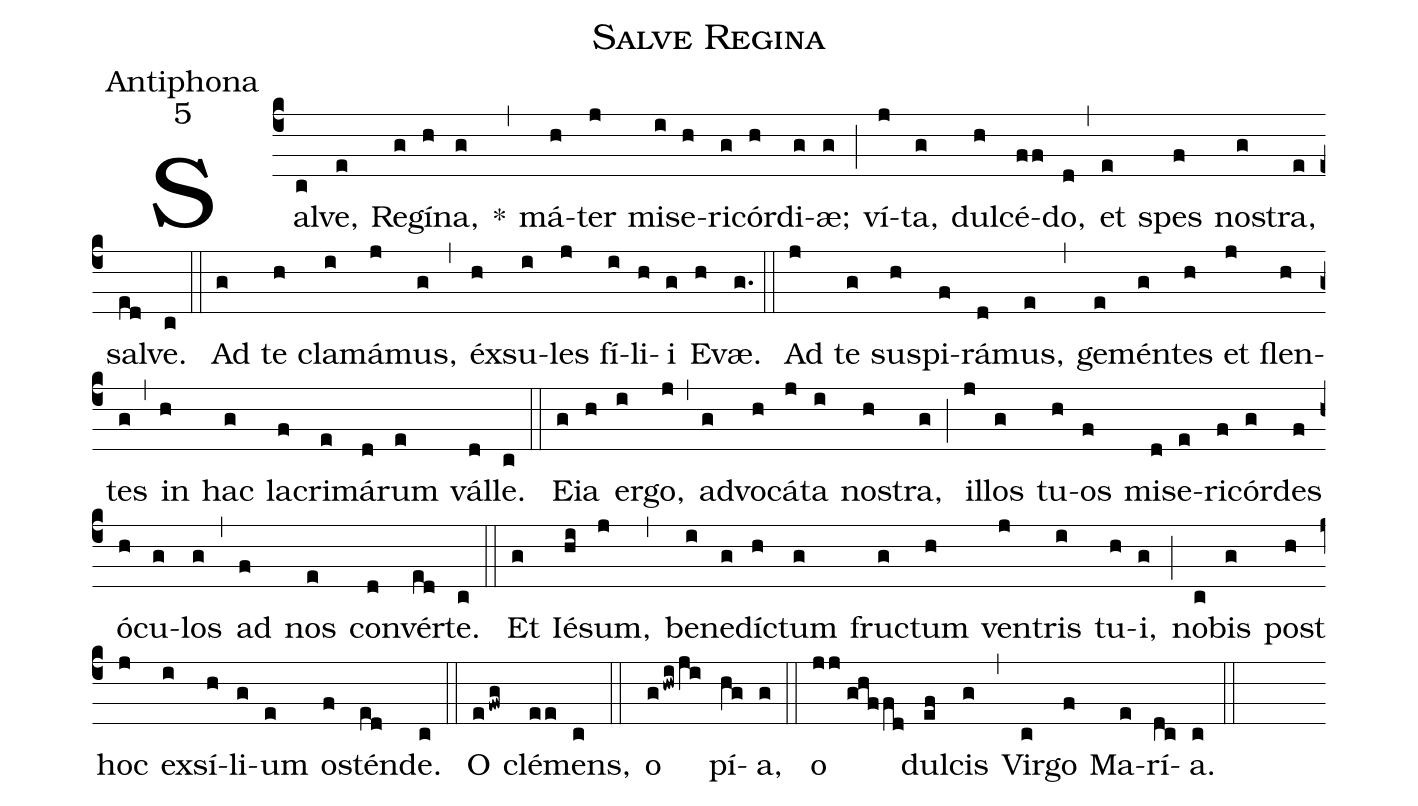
name:Salve Regina;
office-part:Antiphona;
mode:5;
%%
(c4) Sal(c)ve,(e) Re(g)gí(h)na,(g) <sp>*</sp>(,) má(h)ter(j) mi(i)se(h)ri(g)cór(h)di(g)æ;(g) (;) ví(j)ta,(g) dul(h)cé(ff)do,(d) (,) et(e) spes(f) no(g)stra,(e) sal(ed)ve.(c) (::) Ad(g) te(h) cla(i)má(j)mus,(g) (,) éx(h)su(i)les(j) fí(i)li(h)i(g) E(h)væ.(g.) (::) Ad(j) te(g) sus(h)pi(f)rá(d)mus,(e) (,) ge(e)mén(g)tes(h) et(j) flen(h)tes(g) (,) in(h) hac(g) la(f)cri(e)má(d)rum(e) vál(d)le.(c) (::) E(g)ia(h) er(i)go,(j) (,) ad(g)vo(h)cá(j)ta(i) no(h)stra,(g) (;) il(j)los(g) tu(h)os(f) mi(d)se(e)ri(f)cór(g)des(f) ó(h)cu(g)los(g) (,) ad(f) nos(e) con(d)vér(ed)te.(c) (::) Et(g) Ié(hi)sum,(j) (,) be(i)ne(g)dí(h)ctum(g) fruc(g)tum(h) ven(j)tris(i) tu(h)i,(g) (;) no(c)bis(g) post(h) hoc(j) ex(i)sí(h)li(g)um(e) o(f)stén(ed)de.(c) (::) O(efwg) clé(ee)mens,(c) (::) o(ghwi/ji) pí(hg)a,(g) (::) o(jj//ghf/fd) dul(ef)cis(g) (,) Vir(c)go(f) Ma(e)rí(dc)a.(c) (::)
